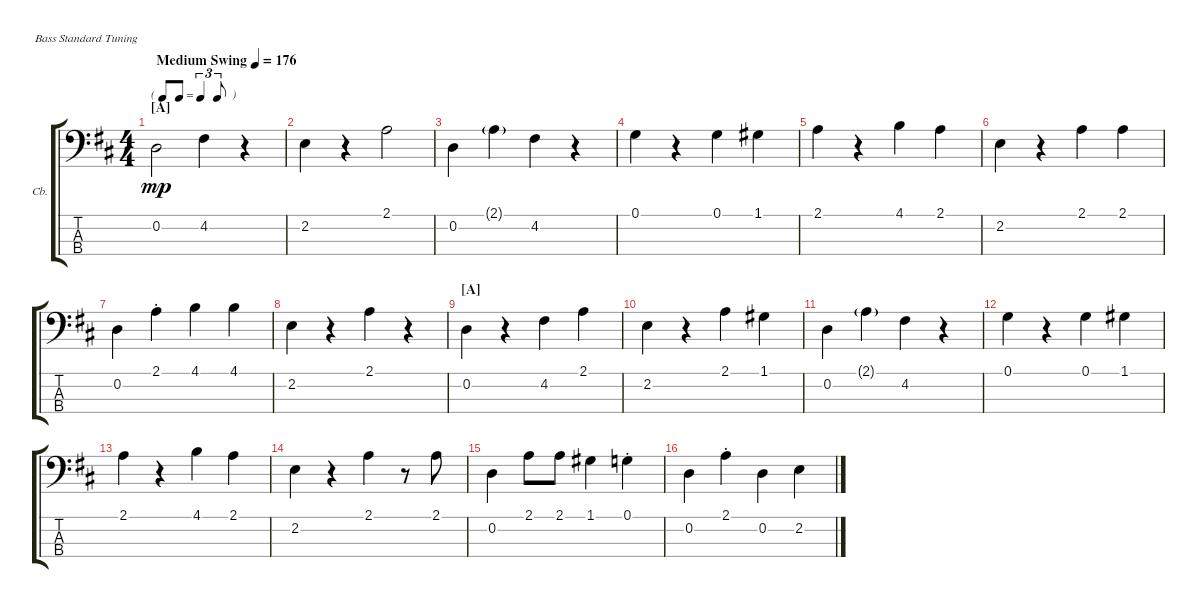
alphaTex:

\defaultSystemsLayout 4
\bracketExtendMode groupsimilarinstruments
\firstSystemTrackNameOrientation horizontal
\otherSystemsTrackNameOrientation horizontal
\track ("Contrabass" "Cb.") {multiBarRest instrument acousticbass}
\staff {score tabs}
\tuning (G2 D2 A1 E1)
\ts (4 4)
\tf triplet8th
\section ("A" "")
\tempo (176 "Medium Swing")
\clef f4
\ks d
0.2.2{dy mp instrument acousticbass} 4.2.4 r.4 |
2.2.4 r.4 2.1.2 |
0.2.4 2.1{g}.4 4.2.4 r.4 |
0.1.4 r.4 0.1.4 1.1.4 |
2.1.4 r.4 4.1.4 2.1.4 |
2.2.4 r.4 2.1.4 2.1.4 |
0.2.4 2.1{st}.4 4.1.4 4.1.4 |
2.2.4 r.4 2.1.4 r.4 |
\section ("A" "")
0.2.4 r.4 4.2.4 2.1.4 |
2.2.4 r.4 2.1.4 1.1.4 |
0.2.4 2.1{g}.4 4.2.4 r.4 |
0.1.4 r.4 0.1.4 1.1.4 |
2.1.4 r.4 4.1.4 2.1.4 |
2.2.4 r.4 2.1.4 r.8 2.1.8 |
0.2.4 2.1.8 2.1.8 1.1.4 0.1{st}.4 |
0.2.4 2.1{st}.4 0.2.4 2.2.4
